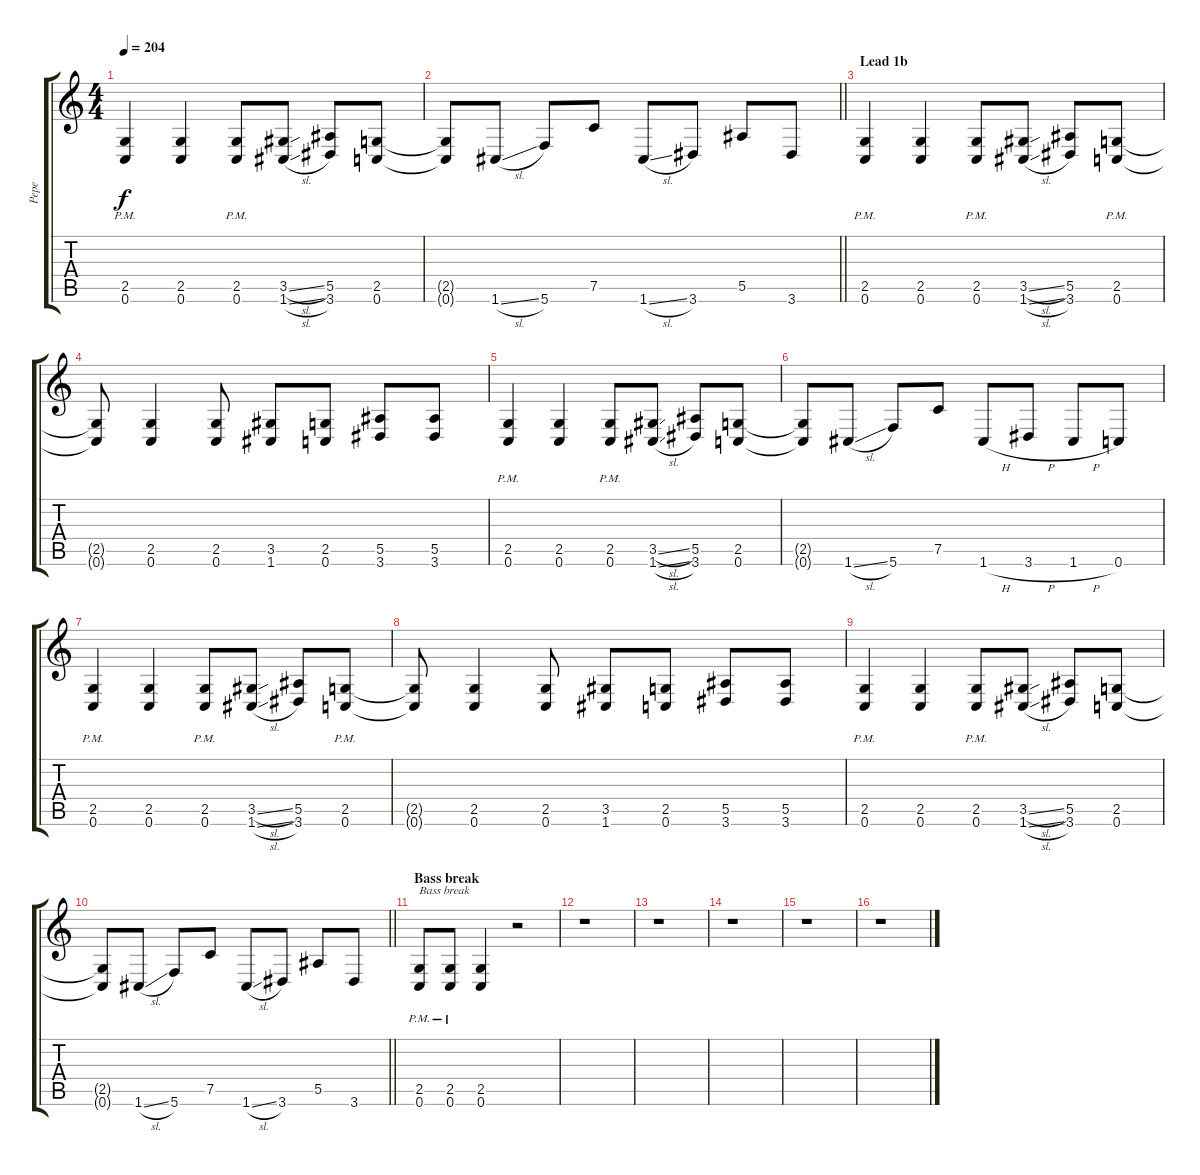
\track ("Pepe" "Pepe") {instrument overdrivenguitar}
\staff {score tabs}
\tuning (C4 G3 Eb3 Bb2 F2 C2) {hide}
\ts (4 4)
\tempo 204
\clef g2
\ks c
(2.5{pm} 0.6{pm}).4{dy f} (2.5 0.6).4 (2.5{pm} 0.6).8 (3.5{sl} 1.6{sl}).8 (5.5 3.6).8 (2.5 0.6).8 |
\barLineRight lightlight
(2.5{t} 0.6{t}).8 1.6{sl}.8 5.6.8 7.5.8 1.6{sl}.8 3.6.8 5.5.8 3.6.8 |
\section ("" "Lead 1b")
(2.5{pm} 0.6{pm}).4 (2.5 0.6).4 (2.5{pm} 0.6{pm}).8 (3.5{sl} 1.6{sl}).8 (5.5 3.6).8 (2.5{pm} 0.6{pm}).8 |
(2.5{t} 0.6{t}).8 (2.5 0.6).4 (2.5 0.6).8 (3.5 1.6).8 (2.5 0.6).8 (5.5 3.6).8 (5.5 3.6).8 |
(2.5{pm} 0.6{pm}).4 (2.5 0.6).4 (2.5{pm} 0.6).8 (3.5{sl} 1.6{sl}).8 (5.5 3.6).8 (2.5 0.6).8 |
(2.5{t} 0.6{t}).8 1.6{sl}.8 5.6.8 7.5.8 1.6{h}.8 3.6{h}.8 1.6{h}.8 0.6.8 |
(2.5{pm} 0.6{pm}).4 (2.5 0.6).4 (2.5{pm} 0.6{pm}).8 (3.5{sl} 1.6{sl}).8 (5.5 3.6).8 (2.5{pm} 0.6{pm}).8 |
(2.5{t} 0.6{t}).8 (2.5 0.6).4 (2.5 0.6).8 (3.5 1.6).8 (2.5 0.6).8 (5.5 3.6).8 (5.5 3.6).8 |
(2.5{pm} 0.6{pm}).4 (2.5 0.6).4 (2.5{pm} 0.6).8 (3.5{sl} 1.6{sl}).8 (5.5 3.6).8 (2.5 0.6).8 |
\barLineRight lightlight
(2.5{t} 0.6{t}).8 1.6{sl}.8 5.6.8 7.5.8 1.6{sl}.8 3.6.8 5.5.8 3.6.8 |
\section ("" "Bass break")
(2.5{pm} 0.6{pm}).8{txt "Bass break"} (2.5{pm} 0.6{pm}).8 (2.5 0.6).4 r.2 |
r.1 |
r.1 |
r.1 |
r.1 |
r.1
